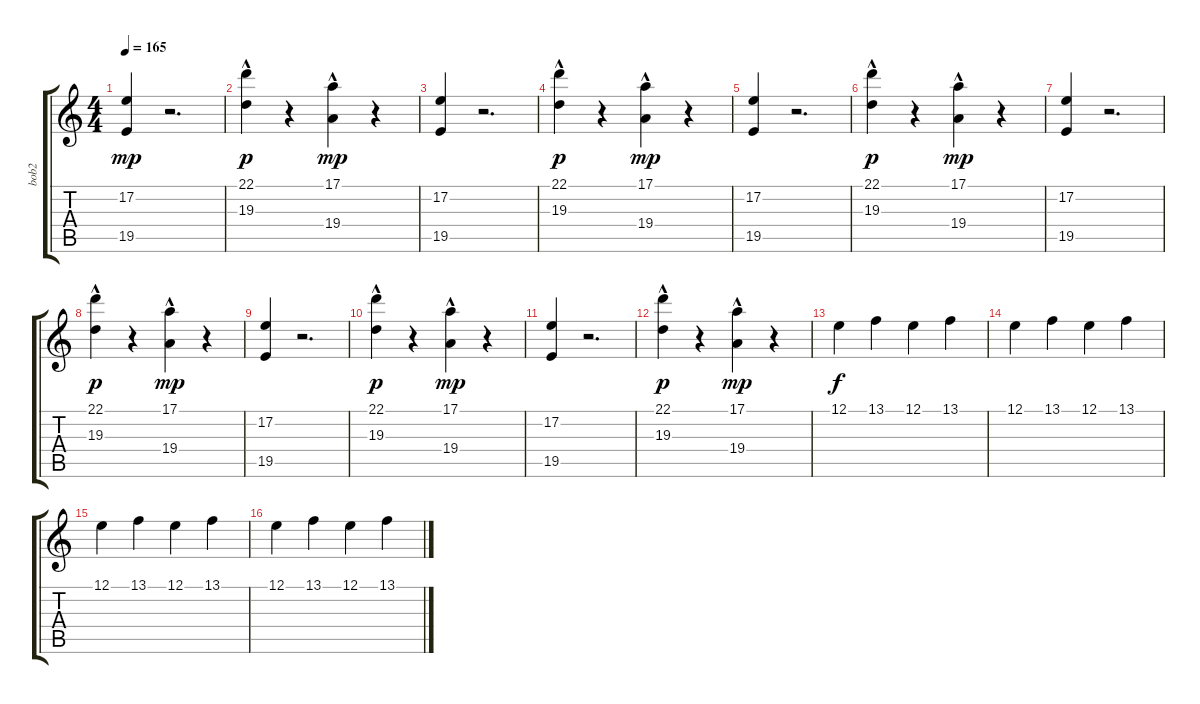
\track ("bob2" "bob2") {instrument lead2sawtooth}
\staff {score tabs}
\tuning (E4 B3 G3 D3 A2 E2) {hide}
\ts (4 4)
\tempo 165
\clef g2
\ks c
(17.2 19.5).4{dy mp} r.2{d} |
(22.1{hac} 19.3).4{dy p} r.4 (17.1{hac} 19.4).4{dy mp} r.4 |
(17.2 19.5).4 r.2{d} |
(22.1{hac} 19.3).4{dy p} r.4 (17.1{hac} 19.4).4{dy mp} r.4 |
(17.2 19.5).4 r.2{d} |
(22.1{hac} 19.3).4{dy p} r.4 (17.1{hac} 19.4).4{dy mp} r.4 |
(17.2 19.5).4 r.2{d} |
(22.1{hac} 19.3).4{dy p} r.4 (17.1{hac} 19.4).4{dy mp} r.4 |
(17.2 19.5).4 r.2{d} |
(22.1{hac} 19.3).4{dy p} r.4 (17.1{hac} 19.4).4{dy mp} r.4 |
(17.2 19.5).4 r.2{d} |
(22.1{hac} 19.3).4{dy p} r.4 (17.1{hac} 19.4).4{dy mp} r.4 |
12.1.4{dy f volume 10 instrument lead2sawtooth} 13.1.4 12.1.4 13.1.4 |
12.1.4 13.1.4{volume 12 instrument lead2sawtooth} 12.1.4 13.1.4 |
12.1.4{volume 10} 13.1.4 12.1.4 13.1.4 |
12.1.4 13.1.4{volume 12} 12.1.4 13.1.4
